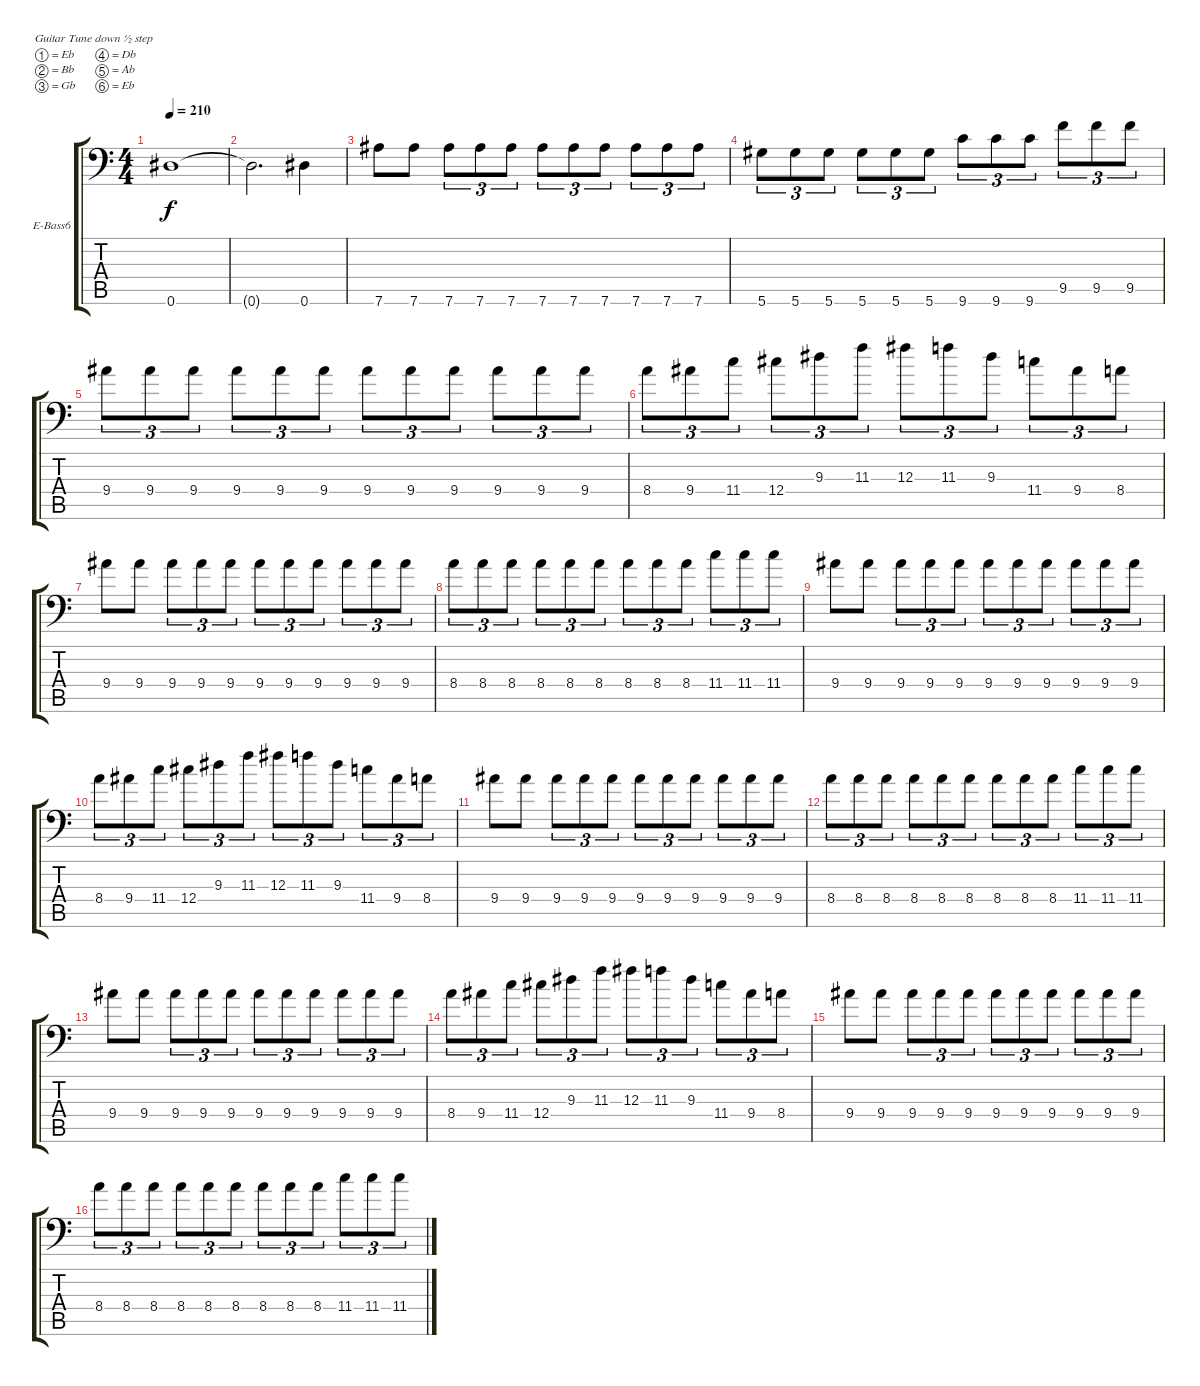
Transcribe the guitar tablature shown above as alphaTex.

\bracketExtendMode groupsimilarinstruments
\firstSystemTrackNameOrientation horizontal
\otherSystemsTrackNameOrientation horizontal
\track ("Bajo" "E-Bass6") {instrument slapbass1}
\staff {score tabs}
\tuning (Eb4 Bb3 Gb3 Db3 Ab2 Eb2)
\ts (4 4)
\tempo 210
\clef f4
\ks c
0.6.1{dy f} |
0.6{t}.2{d} 0.6.4 |
7.6.8 7.6.8 7.6.8{tu (3 2)} 7.6.8{tu (3 2)} 7.6.8{tu (3 2)} 7.6.8{tu (3 2)} 7.6.8{tu (3 2)} 7.6.8{tu (3 2)} 7.6.8{tu (3 2)} 7.6.8{tu (3 2)} 7.6.8{tu (3 2)} |
5.6.8{tu (3 2)} 5.6.8{tu (3 2)} 5.6.8{tu (3 2)} 5.6.8{tu (3 2)} 5.6.8{tu (3 2)} 5.6.8{tu (3 2)} 9.6.8{tu (3 2)} 9.6.8{tu (3 2)} 9.6.8{tu (3 2)} 9.5.8{tu (3 2)} 9.5.8{tu (3 2)} 9.5.8{tu (3 2)} |
9.4.8{tu (3 2)} 9.4.8{tu (3 2)} 9.4.8{tu (3 2)} 9.4.8{tu (3 2)} 9.4.8{tu (3 2)} 9.4.8{tu (3 2)} 9.4.8{tu (3 2)} 9.4.8{tu (3 2)} 9.4.8{tu (3 2)} 9.4.8{tu (3 2)} 9.4.8{tu (3 2)} 9.4.8{tu (3 2)} |
8.4.8{tu (3 2)} 9.4.8{tu (3 2)} 11.4.8{tu (3 2)} 12.4.8{tu (3 2)} 9.3.8{tu (3 2)} 11.3.8{tu (3 2)} 12.3.8{tu (3 2)} 11.3.8{tu (3 2)} 9.3.8{tu (3 2)} 11.4.8{tu (3 2)} 9.4.8{tu (3 2)} 8.4.8{tu (3 2)} |
9.4.8 9.4.8 9.4.8{tu (3 2)} 9.4.8{tu (3 2)} 9.4.8{tu (3 2)} 9.4.8{tu (3 2)} 9.4.8{tu (3 2)} 9.4.8{tu (3 2)} 9.4.8{tu (3 2)} 9.4.8{tu (3 2)} 9.4.8{tu (3 2)} |
8.4.8{tu (3 2)} 8.4.8{tu (3 2)} 8.4.8{tu (3 2)} 8.4.8{tu (3 2)} 8.4.8{tu (3 2)} 8.4.8{tu (3 2)} 8.4.8{tu (3 2)} 8.4.8{tu (3 2)} 8.4.8{tu (3 2)} 11.4.8{tu (3 2)} 11.4.8{tu (3 2)} 11.4.8{tu (3 2)} |
9.4.8 9.4.8 9.4.8{tu (3 2)} 9.4.8{tu (3 2)} 9.4.8{tu (3 2)} 9.4.8{tu (3 2)} 9.4.8{tu (3 2)} 9.4.8{tu (3 2)} 9.4.8{tu (3 2)} 9.4.8{tu (3 2)} 9.4.8{tu (3 2)} |
8.4.8{tu (3 2)} 9.4.8{tu (3 2)} 11.4.8{tu (3 2)} 12.4.8{tu (3 2)} 9.3.8{tu (3 2)} 11.3.8{tu (3 2)} 12.3.8{tu (3 2)} 11.3.8{tu (3 2)} 9.3.8{tu (3 2)} 11.4.8{tu (3 2)} 9.4.8{tu (3 2)} 8.4.8{tu (3 2)} |
9.4.8 9.4.8 9.4.8{tu (3 2)} 9.4.8{tu (3 2)} 9.4.8{tu (3 2)} 9.4.8{tu (3 2)} 9.4.8{tu (3 2)} 9.4.8{tu (3 2)} 9.4.8{tu (3 2)} 9.4.8{tu (3 2)} 9.4.8{tu (3 2)} |
8.4.8{tu (3 2)} 8.4.8{tu (3 2)} 8.4.8{tu (3 2)} 8.4.8{tu (3 2)} 8.4.8{tu (3 2)} 8.4.8{tu (3 2)} 8.4.8{tu (3 2)} 8.4.8{tu (3 2)} 8.4.8{tu (3 2)} 11.4.8{tu (3 2)} 11.4.8{tu (3 2)} 11.4.8{tu (3 2)} |
9.4.8 9.4.8 9.4.8{tu (3 2)} 9.4.8{tu (3 2)} 9.4.8{tu (3 2)} 9.4.8{tu (3 2)} 9.4.8{tu (3 2)} 9.4.8{tu (3 2)} 9.4.8{tu (3 2)} 9.4.8{tu (3 2)} 9.4.8{tu (3 2)} |
8.4.8{tu (3 2)} 9.4.8{tu (3 2)} 11.4.8{tu (3 2)} 12.4.8{tu (3 2)} 9.3.8{tu (3 2)} 11.3.8{tu (3 2)} 12.3.8{tu (3 2)} 11.3.8{tu (3 2)} 9.3.8{tu (3 2)} 11.4.8{tu (3 2)} 9.4.8{tu (3 2)} 8.4.8{tu (3 2)} |
9.4.8 9.4.8 9.4.8{tu (3 2)} 9.4.8{tu (3 2)} 9.4.8{tu (3 2)} 9.4.8{tu (3 2)} 9.4.8{tu (3 2)} 9.4.8{tu (3 2)} 9.4.8{tu (3 2)} 9.4.8{tu (3 2)} 9.4.8{tu (3 2)} |
8.4.8{tu (3 2)} 8.4.8{tu (3 2)} 8.4.8{tu (3 2)} 8.4.8{tu (3 2)} 8.4.8{tu (3 2)} 8.4.8{tu (3 2)} 8.4.8{tu (3 2)} 8.4.8{tu (3 2)} 8.4.8{tu (3 2)} 11.4.8{tu (3 2)} 11.4.8{tu (3 2)} 11.4.8{tu (3 2)}
